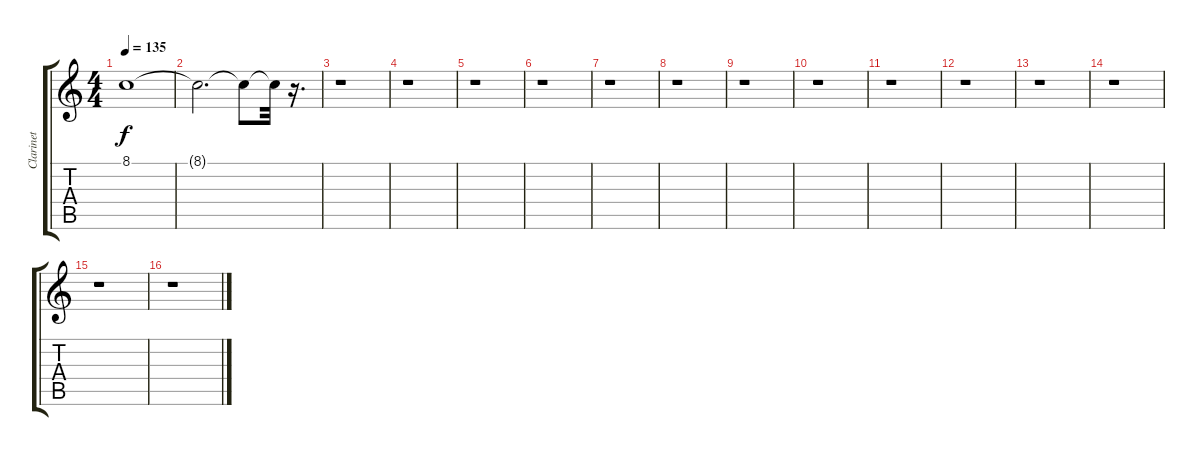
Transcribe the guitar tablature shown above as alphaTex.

\track ("Clarinet" "Clarinet") {instrument clarinet}
\staff {score tabs}
\tuning (E4 B3 G3 D3 A2 E2) {hide}
\ts (4 4)
\tempo 135
\clef g2
\ks c
8.1{t}.1{dy f} |
8.1{t}.2{d} 8.1{t}.8 8.1{t}.32 r.16{d} |
r.1 |
r.1 |
r.1 |
r.1 |
r.1 |
r.1 |
r.1 |
r.1 |
r.1 |
r.1 |
r.1 |
r.1 |
r.1 |
r.1
